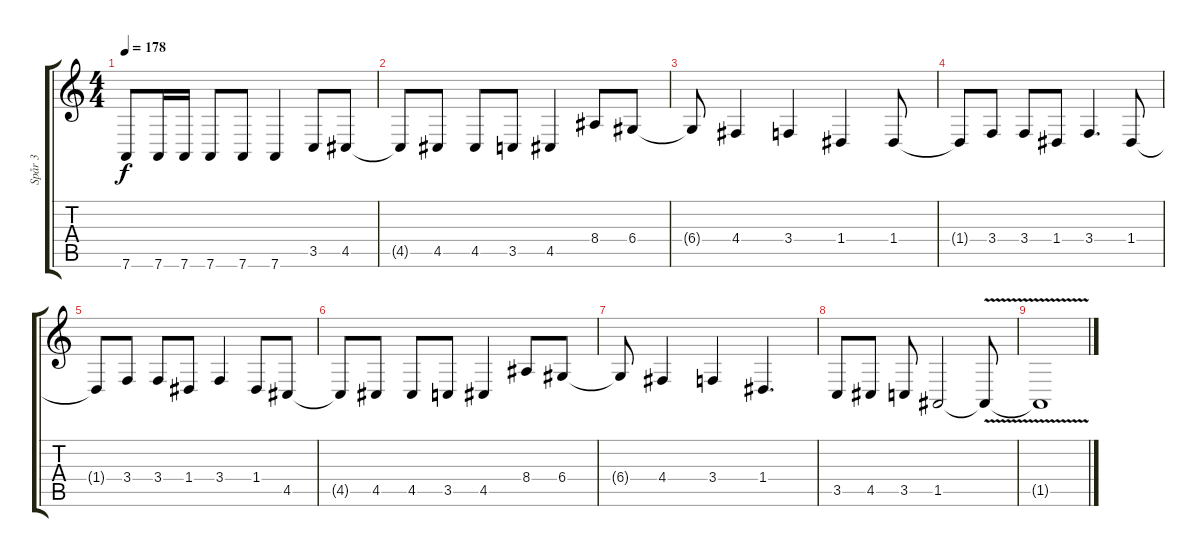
\track ("Spår 3" "Spår 3") {instrument lead2sawtooth}
\staff {score tabs}
\tuning (E4 B3 G3 D3 A2 D2) {hide}
\ts (4 4)
\tempo 178
\clef g2
\ks c
7.6.8{dy f} 7.6.16 7.6.16 7.6.8 7.6.8 7.6.4 3.5.8 4.5.8 |
4.5{t}.8 4.5.8 4.5.8 3.5.8 4.5.4 8.4.8 6.4.8 |
6.4{t}.8 4.4.4 3.4.4 1.4.4 1.4.8 |
1.4{t}.8 3.4.8 3.4.8 1.4.8 3.4.4{d} 1.4.8 |
1.4{t}.8 3.4.8 3.4.8 1.4.8 3.4.4 1.4.8 4.5.8 |
4.5{t}.8 4.5.8 4.5.8 3.5.8 4.5.4 8.4.8 6.4.8 |
6.4{t}.8 4.4.4 3.4.4 1.4.4{d} |
3.5.8 4.5.8 3.5.8 1.5.2 1.5{v t}.8 |
1.5{v t}.1
